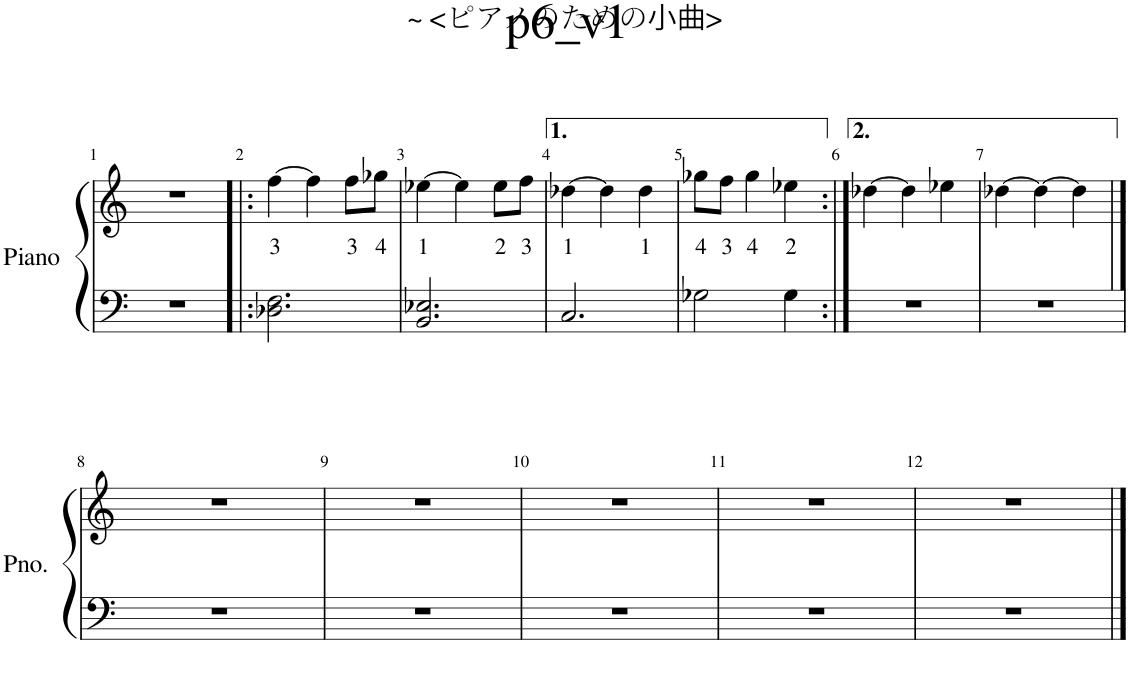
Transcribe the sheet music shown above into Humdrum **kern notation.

**kern	**kern	**text
*part1	*part1	*part1
*staff2	*staff1	*staff1
*I"Piano	*	*
*I'Pno.	*	*
*clefF4	*clefG2	*
*k[]	*k[]	*
=1	=1	=1
2.r	1r	.
4ryy	.	.
=2!|:	=2!|:	=2!|:
!	!	!LO:LY:b
2.D-X\ 2.F\	[4ff\	3
.	4ff\]	.
!	!	!LO:LY:b
.	8ff\L	3
!	!	!LO:LY:b
.	8gg-X\J	4
=3	=3	=3
!	!	!LO:LY:b
2.BB/ 2.E-X/	[4ee-X\	1
.	4ee-\]	.
!	!	!LO:LY:b
.	8ee-\L	2
!	!	!LO:LY:b
.	8ff\J	3
=4	=4	=4
!	!	!LO:LY:b
2.C/	[4dd-X\	1
.	4dd-\]	.
!	!	!LO:LY:b
.	4dd-\	1
=5	=5	=5
!	!	!LO:LY:b
2G-X\	8gg-X\L	4
!	!	!LO:LY:b
.	8ff\J	3
!	!	!LO:LY:b
.	4gg-\	4
!	!	!LO:LY:b
4G-\	4ee-X\	2
=6:|!	=6:|!	=6:|!
1r	[4dd-X\	.
.	4dd-\]	.
.	4ee-X\	.
.	4ryy	.
=7	=7	=7
1r	[4dd-X\	.
.	4dd-\_	.
.	4dd-\]	.
.	4ryy	.
!!LO:LB:g=z
==8	==8	==8
2.r	1r	.
4ryy	.	.
=9	=9	=9
2.r	1r	.
4ryy	.	.
=10	=10	=10
2.r	1r	.
4ryy	.	.
=11	=11	=11
2.r	1r	.
4ryy	.	.
=12	=12	=12
2.r	1r	.
4ryy	.	.
==	==	==
*-	*-	*-
